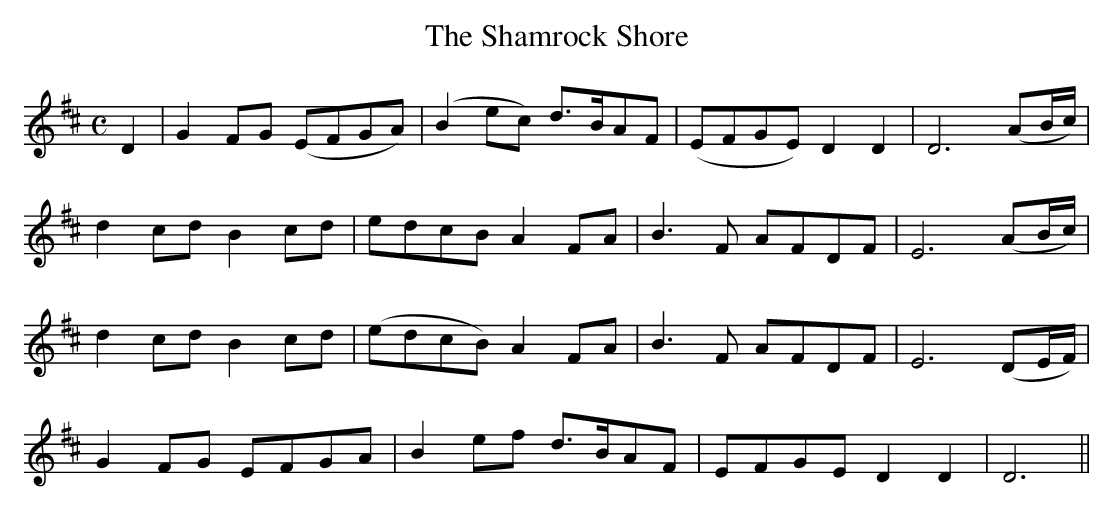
X:1
T: The Shamrock Shore
M:C
L:1/4
K:D
D |\
G F/2-G/2 (E/2F/2G/2A/2) | (B e/2c/2) d3/4-B/4A/2F/2 | (E/2F/2G/2E/2) D D | D3 (A/2B/4c/4) |
d c/2-d/2 B c/2-d/2 | e/2d/2c/2B/2 A F/2A/2 | B> F A/2F/2D/2F/2 | E3 (A/2B/4c/4) |
d c/2-d/2 B c/2-d/2 | (e/2d/2c/2B/2) A F/2A/2 | B> F A/2F/2D/2F/2 | E3 (D/2E/4F/4) |
G F/2G/2 E/2F/2G/2A/2 | B e/2f/2 d3/4B/4A/2F/2 | E/2F/2G/2E/2 D D | D3 ||
